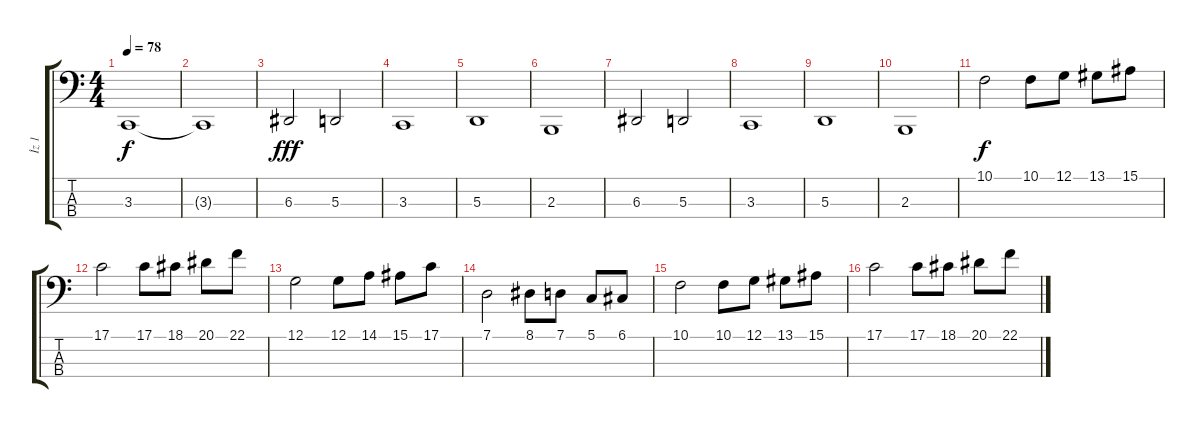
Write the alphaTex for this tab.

\track ("İz 1" "İz 1") {instrument cello}
\staff {score tabs}
\tuning (G2 D2 A1 E1) {hide}
\ts (4 4)
\tempo 78
\clef f4
\ks c
3.3{t}.1{dy f} |
3.3{t}.1{volume 13} |
6.3.2{dy fff} 5.3.2 |
3.3.1 |
5.3.1 |
2.3.1 |
6.3.2 5.3.2 |
3.3.1 |
5.3.1 |
2.3.1 |
10.1.2{dy f} 10.1.8 12.1.8 13.1.8 15.1.8 |
17.1.2 17.1.8 18.1.8 20.1.8 22.1.8 |
12.1.2 12.1.8 14.1.8 15.1.8 17.1.8 |
7.1.2 8.1.8 7.1.8 5.1.8 6.1.8 |
10.1.2 10.1.8 12.1.8 13.1.8 15.1.8 |
17.1.2 17.1.8 18.1.8 20.1.8 22.1.8
